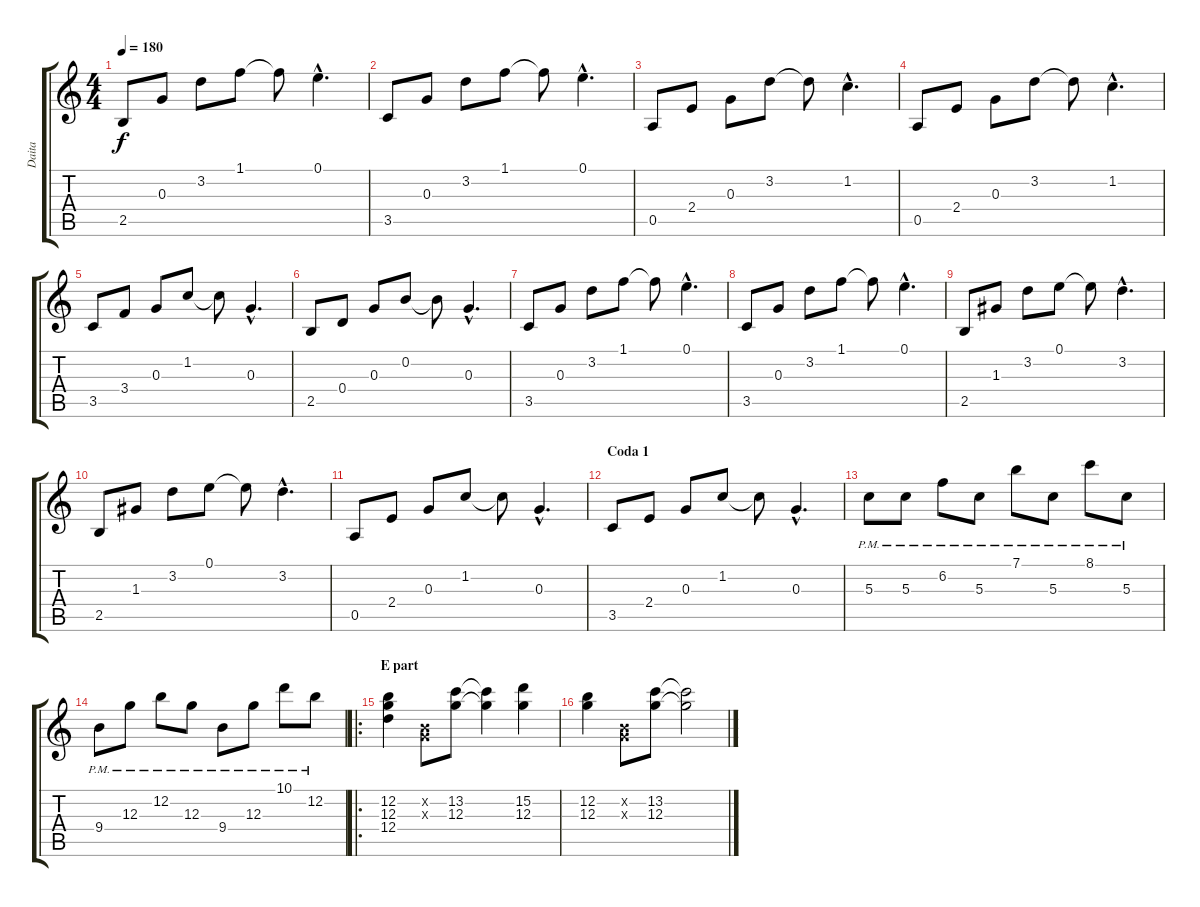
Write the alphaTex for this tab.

\track ("Daita" "Daita") {instrument distortionguitar}
\staff {score tabs}
\tuning (E4 B3 G3 D3 A2 E2) {hide}
\ts (4 4)
\tempo 180
\clef g2
\ks c
2.5.8{dy f} 0.3.8 3.2.8 1.1.8 1.1{t}.8 0.1{hac}.4{d} |
3.5.8 0.3.8 3.2.8 1.1.8 1.1{t}.8 0.1{hac}.4{d} |
0.5.8 2.4.8 0.3.8 3.2.8 3.2{t}.8 1.2{hac}.4{d} |
0.5.8 2.4.8 0.3.8 3.2.8 3.2{t}.8 1.2{hac}.4{d} |
3.5.8 3.4.8 0.3.8 1.2.8 1.2{t}.8 0.3{hac}.4{d} |
2.5.8 0.4.8 0.3.8 0.2.8 0.2{t}.8 0.3{hac}.4{d} |
3.5.8 0.3.8 3.2.8 1.1.8 1.1{t}.8 0.1{hac}.4{d} |
3.5.8 0.3.8 3.2.8 1.1.8 1.1{t}.8 0.1{hac}.4{d} |
2.5.8 1.3.8 3.2.8 0.1.8 0.1{t}.8 3.2{hac}.4{d} |
2.5.8 1.3.8 3.2.8 0.1.8 0.1{t}.8 3.2{hac}.4{d} |
0.5.8 2.4.8 0.3.8 1.2.8 1.2{t}.8 0.3{hac}.4{d} |
\section ("" "Coda 1")
3.5.8 2.4.8 0.3.8 1.2.8 1.2{t}.8 0.3{hac}.4{d} |
5.3{pm}.8 5.3{pm}.8 6.2{pm}.8 5.3{pm}.8 7.1{pm}.8 5.3{pm}.8 8.1{pm}.8 5.3{pm}.8 |
9.4{pm}.8 12.3{pm}.8 12.2{pm}.8 12.3{pm}.8 9.4{pm}.8 12.3{pm}.8 10.1{pm}.8 12.2{pm}.8 |
\ro
\section ("" "E part")
(12.2 12.3 12.4).4 (0.2{x} 0.3{x}).8 (13.2 12.3).8 (13.2{t} 12.3{t}).4 (15.2 12.3).4 |
(12.2 12.3).4 (0.2{x} 0.3{x}).8 (13.2 12.3).8 (13.2{t} 12.3{t}).2
